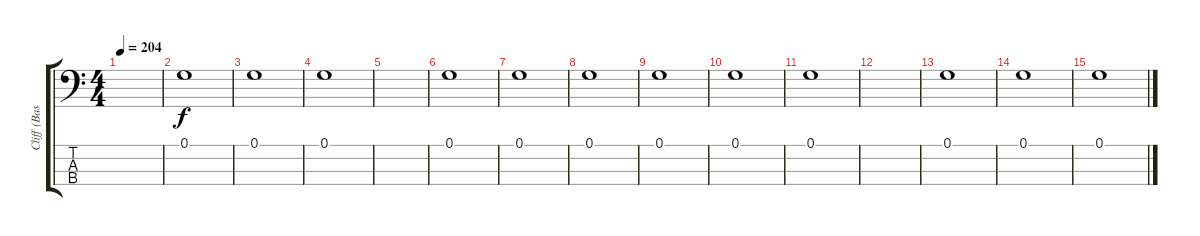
\track ("Cliff (Bass)" "Cliff (Bas") {instrument electricbassfinger}
\staff {score tabs}
\tuning (G2 D2 A1 E1) {hide}
\ts (4 4)
\tempo 204
\clef f4
\ks c
|
0.1.1 |
0.1.1 |
0.1.1 |
|
0.1.1 |
0.1.1 |
0.1.1 |
0.1.1 |
0.1.1 |
0.1.1 |
|
0.1.1 |
0.1.1 |
0.1.1
